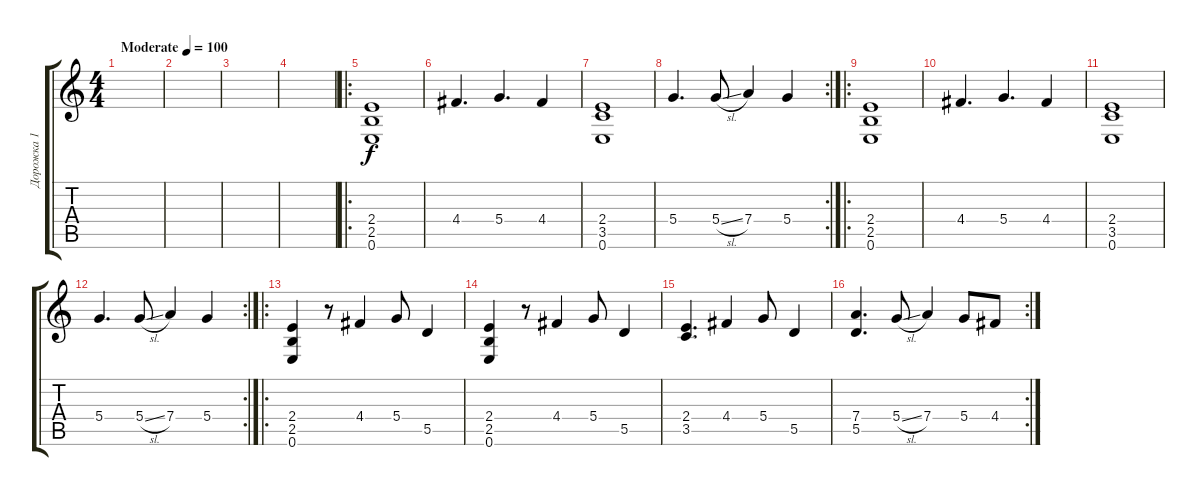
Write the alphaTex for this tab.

\track ("Дорожка 1" "Дорожка 1") {instrument distortionguitar}
\staff {score tabs}
\tuning (E4 B3 G3 D3 A2 E2) {hide}
\ts (4 4)
\tempo (100 "Moderate")
\clef g2
\ks c
|
|
|
|
\ro
(2.4 2.5 0.6).1 |
4.4.4{d} 5.4.4{d} 4.4.4 |
(2.4 3.5 0.6).1 |
\rc 2
5.4.4{d} 5.4{sl}.8 7.4.4 5.4.4 |
\ro
(2.4 2.5 0.6).1 |
4.4.4{d} 5.4.4{d} 4.4.4 |
(2.4 3.5 0.6).1 |
\rc 2
5.4.4{d} 5.4{sl}.8 7.4.4 5.4.4 |
\ro
(2.4 2.5 0.6).4 r.8 4.4.4 5.4.8 5.5.4 |
(2.4 2.5 0.6).4 r.8 4.4.4 5.4.8 5.5.4 |
(2.4 3.5).4{d} 4.4.4 5.4.8 5.5.4 |
\rc 2
(7.4 5.5).4{d} 5.4{sl}.8 7.4.4 5.4.8 4.4.8
